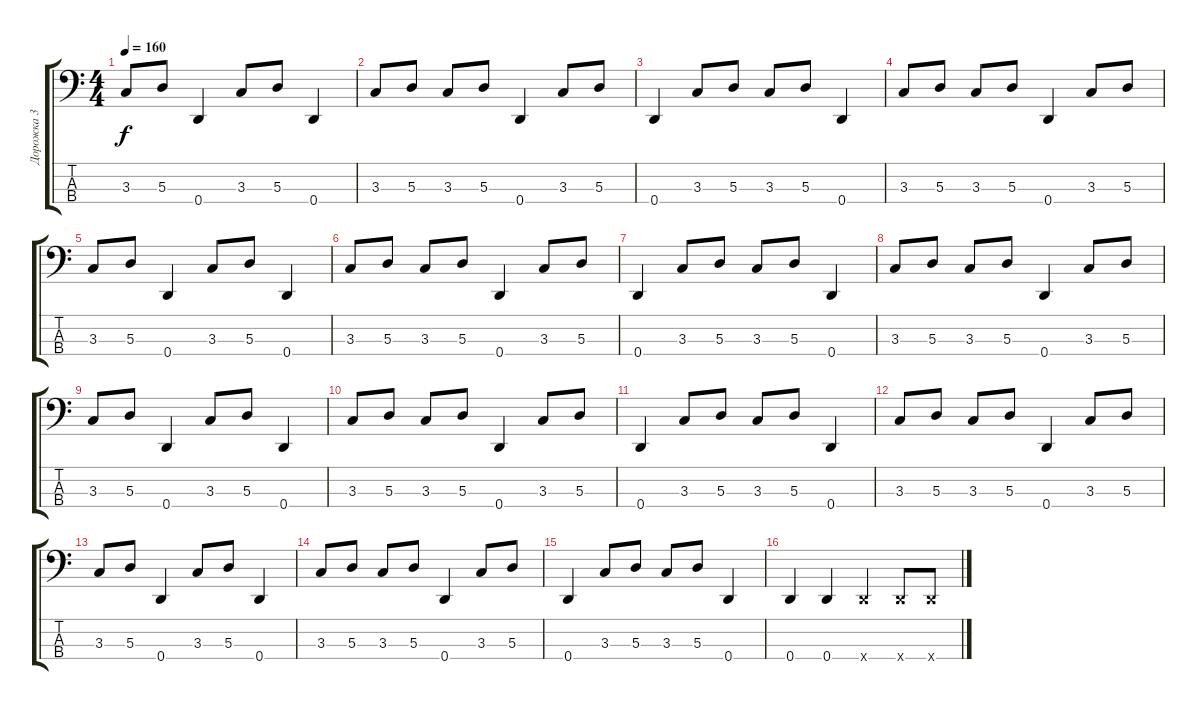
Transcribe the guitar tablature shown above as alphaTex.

\track ("Дорожка 3" "Дорожка 3") {instrument electricbasspick}
\staff {score tabs}
\tuning (G2 D2 A1 D1) {hide}
\ts (4 4)
\tempo 160
\clef f4
\ks c
3.3.8{dy f} 5.3.8 0.4.4 3.3.8 5.3.8 0.4.4 |
3.3.8 5.3.8 3.3.8 5.3.8 0.4.4 3.3.8 5.3.8 |
0.4.4 3.3.8 5.3.8 3.3.8 5.3.8 0.4.4 |
3.3.8 5.3.8 3.3.8 5.3.8 0.4.4 3.3.8 5.3.8 |
3.3.8 5.3.8 0.4.4 3.3.8 5.3.8 0.4.4 |
3.3.8 5.3.8 3.3.8 5.3.8 0.4.4 3.3.8 5.3.8 |
0.4.4 3.3.8 5.3.8 3.3.8 5.3.8 0.4.4 |
3.3.8 5.3.8 3.3.8 5.3.8 0.4.4 3.3.8 5.3.8 |
3.3.8 5.3.8 0.4.4 3.3.8 5.3.8 0.4.4 |
3.3.8 5.3.8 3.3.8 5.3.8 0.4.4 3.3.8 5.3.8 |
0.4.4 3.3.8 5.3.8 3.3.8 5.3.8 0.4.4 |
3.3.8 5.3.8 3.3.8 5.3.8 0.4.4 3.3.8 5.3.8 |
3.3.8 5.3.8 0.4.4 3.3.8 5.3.8 0.4.4 |
3.3.8 5.3.8 3.3.8 5.3.8 0.4.4 3.3.8 5.3.8 |
0.4.4 3.3.8 5.3.8 3.3.8 5.3.8 0.4.4 |
0.4.4 0.4.4 0.4{x}.4 0.4{x}.8 0.4{x}.8
